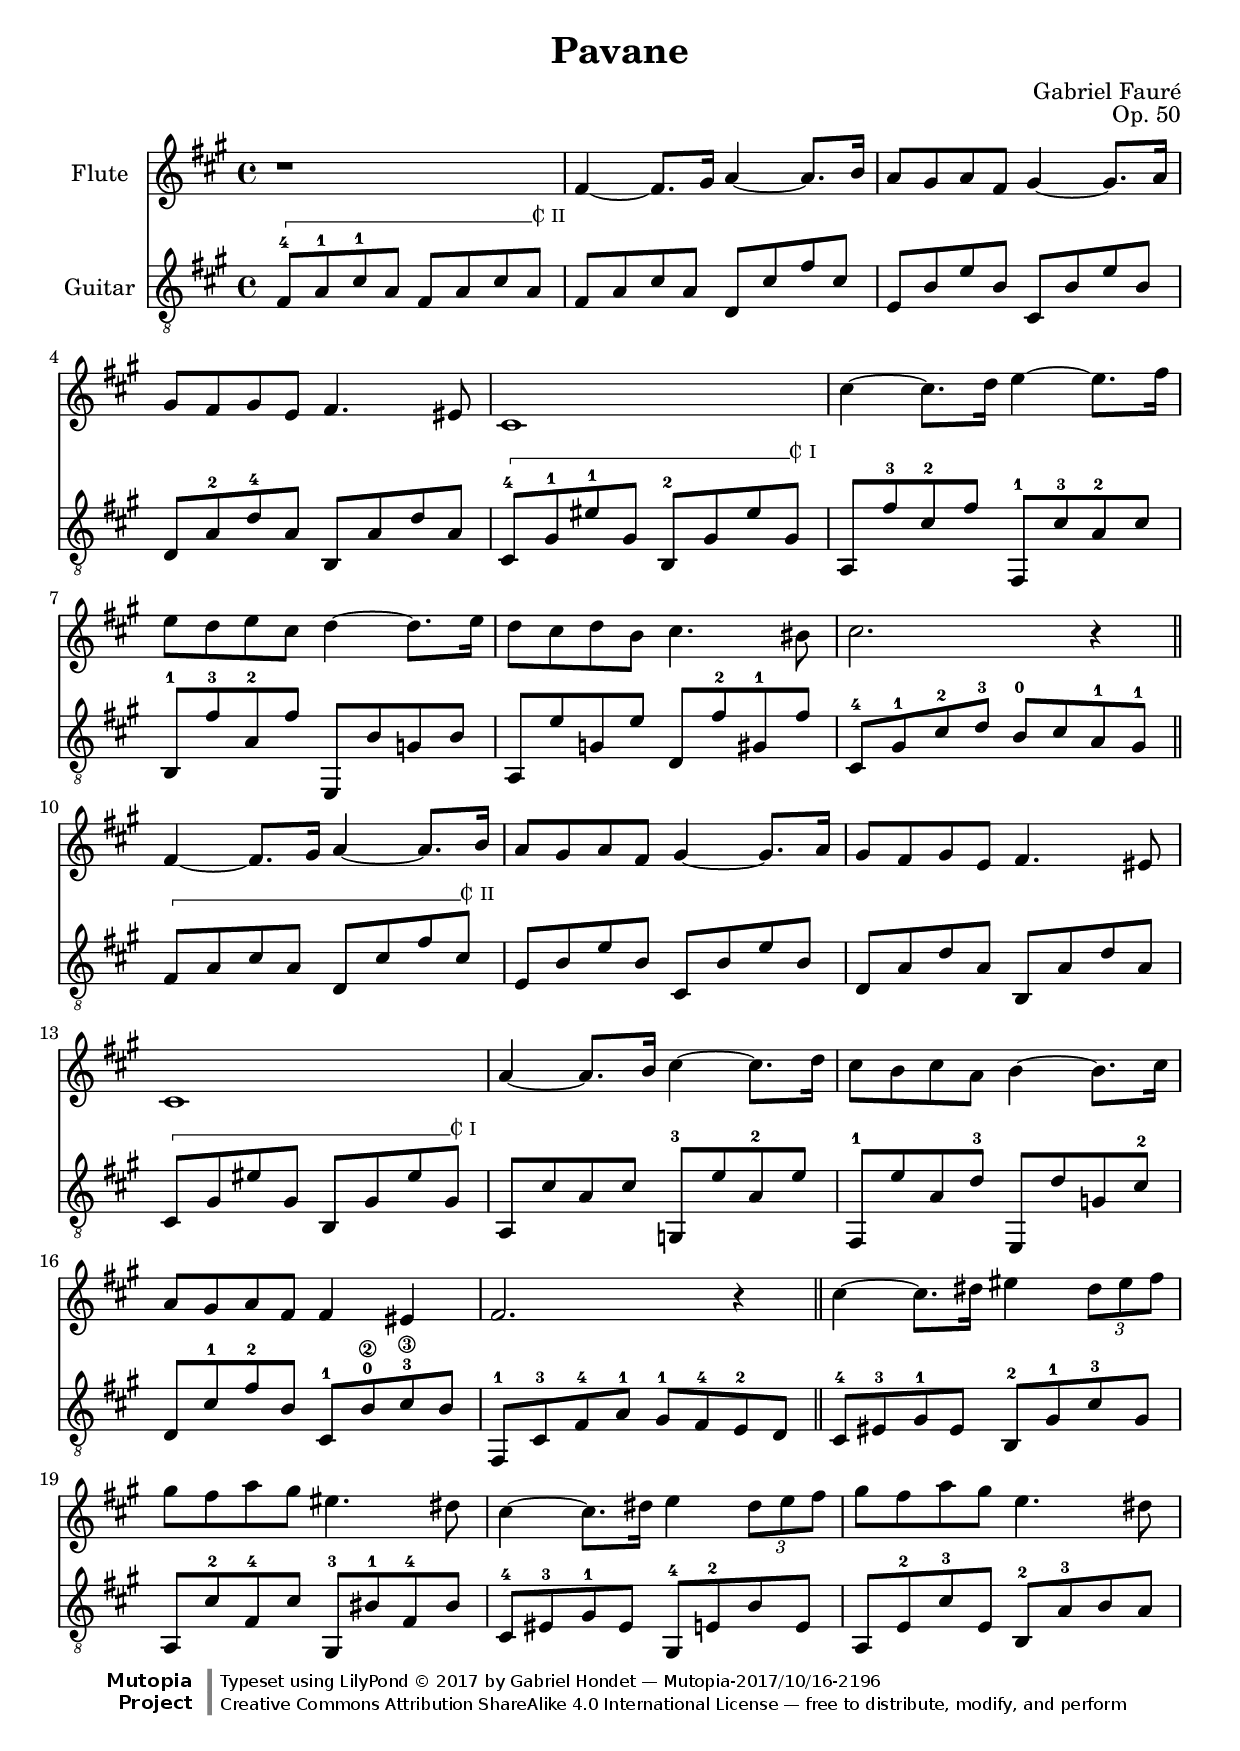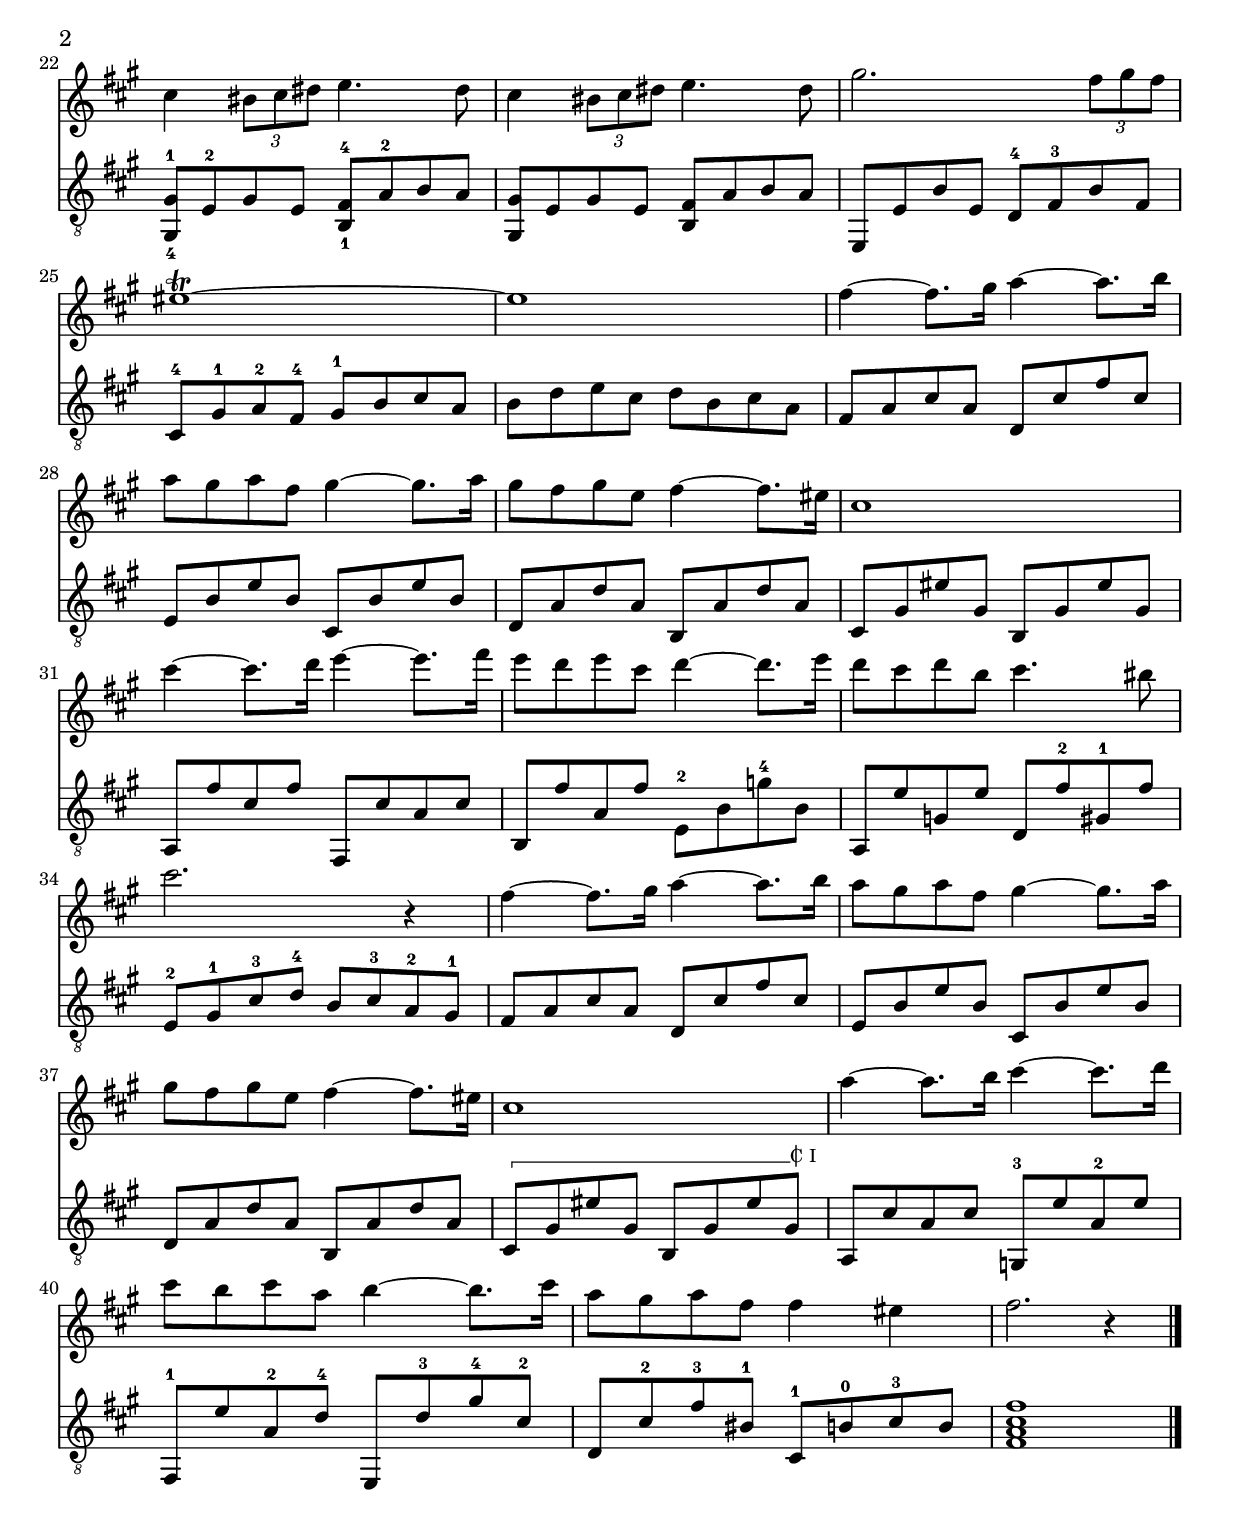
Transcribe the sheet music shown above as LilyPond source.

\version "2.18.2"

%% %%%%%%%  Cut here ----- Start 'bbarred.ly'

%% C with slash -------------------------------
cWithSlash = \markup {
  \combine \roman C \translate #'(0.6 . -0.4) \draw-line #'(0 . 2.0)
}
%% Span -----------------------------------
%% Syntax: \bbarre #"text" { notes } - text = any number of box
bbarre =
#(define-music-function (barre location str music) (string? ly:music?)
                        (let ((elts (extract-named-music music '(NoteEvent EventChord))))
                          (if (pair? elts)
                            (let ((first-element (first elts))
                                  (last-element (last elts)))
                              (set! (ly:music-property first-element 'articulations)
                                (cons (make-music 'TextSpanEvent 'span-direction -1)
                                      (ly:music-property first-element 'articulations)))
                              (set! (ly:music-property last-element 'articulations)
                                (cons (make-music 'TextSpanEvent 'span-direction 1)
                                      (ly:music-property last-element 'articulations))))))
                        #{
                        \once \override TextSpanner.font-size = #-2
                        \once \override TextSpanner.font-shape = #'upright
                        \once \override TextSpanner.staff-padding = #3
                        \once \override TextSpanner.style = #'line
                        \once \override TextSpanner.to-barline = ##f
                        \once \override TextSpanner.bound-details =
                        #`((left
                             (text . ,#{ \markup { \draw-line #'( 0 . -.5) } #})
                             (Y . 0)
                             (padding . 0.25)
                             (attach-dir . -2))
                           (right
                             (text . ,#{ \markup { \cWithSlash #str } #})
                             (Y . 0)
                             (padding . 0.25)
                             (attach-dir . 2)))
                        %% uncomment this line for make full barred
                        % \once  \override TextSpanner.bound-details.left.text =  \markup { "B" #str }
                        $music
                        #})

%% %%%%%%%  Cut here ----- End 'bbarred.ly'


\header{
  title = "Pavane"
  opus = "Op. 50"
  composer = "Gabriel Fauré"
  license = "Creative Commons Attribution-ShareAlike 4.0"
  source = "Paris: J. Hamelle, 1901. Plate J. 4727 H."
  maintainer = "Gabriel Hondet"
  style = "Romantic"
  date = "1887"
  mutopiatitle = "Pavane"
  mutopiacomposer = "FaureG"
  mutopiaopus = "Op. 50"
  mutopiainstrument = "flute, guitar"
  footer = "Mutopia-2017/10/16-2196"
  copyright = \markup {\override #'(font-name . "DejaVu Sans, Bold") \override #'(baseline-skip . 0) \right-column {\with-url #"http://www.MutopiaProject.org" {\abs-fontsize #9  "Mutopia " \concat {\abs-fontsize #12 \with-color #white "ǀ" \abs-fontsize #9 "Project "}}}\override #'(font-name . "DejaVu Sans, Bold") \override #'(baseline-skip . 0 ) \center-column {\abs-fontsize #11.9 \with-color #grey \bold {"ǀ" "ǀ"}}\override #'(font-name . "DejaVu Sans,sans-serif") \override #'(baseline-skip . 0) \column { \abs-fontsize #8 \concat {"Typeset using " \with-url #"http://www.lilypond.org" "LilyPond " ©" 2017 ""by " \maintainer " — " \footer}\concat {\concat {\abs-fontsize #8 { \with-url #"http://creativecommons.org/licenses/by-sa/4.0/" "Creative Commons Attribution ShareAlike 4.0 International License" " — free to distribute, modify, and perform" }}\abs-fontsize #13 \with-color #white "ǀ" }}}
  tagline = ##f
}

flute = {
         r1|
         fis'4~  fis'8. gis'16 a'4~  a'8. b'16|
         a'8 gis' a' fis' gis'4~  gis'8. a'16|
         gis'8 fis' gis' e' fis'4. eis'8|
%5
         cis'1|
         cis''4~  cis''8. d''16 e''4~  e''8. fis''16|
         e''8 d'' e'' cis'' d''4~  d''8. e''16|
         d''8 cis'' d'' b' cis''4. bis'8|
         cis''2. r4\bar "||"
%10
         fis'~  fis'8. gis'16 a'4~  a'8. b'16|
         a'8 gis' a' fis' gis'4~  gis'8. a'16|
         gis'8 fis' gis' e' fis'4. eis'8|
         cis'1|
         a'4~  a'8. b'16 cis''4~  cis''8. d''16|
%15
         cis''8 b' cis'' a' b'4~ b'8. cis''16|
         a'8 gis' a' fis' fis'4 eis'|
         fis'2. r4\bar "||"
         cis''~  cis''8. dis''16 eis''4 \tuplet 3/2 { dis''8 eis'' fis'' }|
         gis'' fis'' a'' gis'' eis''4. dis''8|
%20
         cis''4~  cis''8. dis''16 e''4 \tuplet 3/2 { dis''8 e'' fis'' }|
         gis'' fis'' a'' gis'' e''4. dis''8|
         cis''4 \tuplet 3/2 { bis'8 cis'' dis'' } e''4. dis''8|
         cis''4 \tuplet 3/2 { bis'8 cis'' dis'' } e''4. dis''8|
         gis''2. \tuplet 3/2 { fis''8 gis'' fis'' }|
%25
         eis''1-\trill~ |
         eis''1|
         fis''4~  fis''8. gis''16 a''4~  a''8. b''16|
         a''8 gis'' a'' fis'' gis''4~  gis''8. a''16|
         gis''8 fis'' gis'' e'' fis''4~  fis''8. eis''16|
%30
         cis''1|
         cis'''4~  cis'''8. d'''16 e'''4~  e'''8. fis'''16|
         e'''8 d''' e''' cis''' d'''4~  d'''8. e'''16|
         d'''8 cis''' d''' b'' cis'''4. bis''8|
         cis'''2. r4|
%35
         fis''~  fis''8. gis''16 a''4~  a''8. b''16|
         a''8 gis'' a'' fis'' gis''4~  gis''8. a''16|
         gis''8 fis'' gis'' e'' fis''4~  fis''8. eis''16|
         cis''1|
         a''4~  a''8. b''16 cis'''4~  cis'''8. d'''16|
%40
         cis'''8 b'' cis''' a'' b''4~  b''8. cis'''16|
         a''8 gis'' a'' fis'' fis''4 eis''|
         fis''2. r4\bar "|."
       }


guitar = {
         \bbarre #"II" {fis8-4 a-1 cis'-1 a fis a cis' a} |
         fis a cis' a d cis' fis' cis'|
         e b e' b cis b e' b|
         d a-2 d'-4 a b, a d' a|
%5
         \bbarre #"I" {cis-4 gis-1 eis'-1 gis b,-2 gis eis' gis} |
         a, fis'-3 cis'-2 fis' fis,-1 cis'-3 a-2 cis'|
         b,-1 fis'-3 a-2 fis' e, b g b|
         a, e' g e' d fis'-2 gis-1 fis'|
         cis-4 gis-1 cis'-2 d'-3 b-0 cis' a-1 gis-1|
%10
         \bbarre #"II" {fis a cis' a d cis' fis' cis'} |
         e b e' b cis b e' b|
         d a d' a b, a d' a|
         \bbarre #"I" {cis gis eis' gis b, gis eis' gis} |
         a, cis' a cis' g,-3 e' a-2 e'|
%15
         fis,-1 e' a d'-3 e, d' g cis'-2|
         d cis'-1 fis'-2 b cis-1 b-0\2 cis'-3\3 b |
         fis,8-1 cis-3 fis-4 a-1 gis-1 fis-4 e-2 d|
         cis-4 eis-3 gis-1 eis b,-2 gis-1 cis'-3 gis|
         a, cis'-2 fis-4 cis' gis,-3 bis-1 fis-4 bis|
%20
         cis-4 eis-3 gis-1 eis gis,-4 e-2 b e|
         a, e-2 cis'-3 e b,-2 a-3 b a|
         < gis,-4 gis-1> e-2 gis e < b,-1 fis-4> a-2 b a|
         < gis, gis> e gis e < b, fis> a b a|
         e, e b e d-4 fis-3 b fis|
%25
         cis-4 gis-1 a-2 fis-4 gis-1 b cis' a|
         b d' e' cis' d' b cis' a|
         fis a cis' a d cis' fis' cis'|
         e b e' b cis b e' b|
         d a d' a b, a d' a|
%30
         cis gis eis' gis b, gis eis' gis|
         a, fis' cis' fis' fis, cis' a cis'|
         b, fis' a fis' e-2 b g'-4 b|
         a, e' g e' d fis'-2 gis-1 fis'|
         e-2 gis-1 cis'-3 d'-4 b cis'-3 a-2 gis-1|
%35
         fis a cis' a d cis' fis' cis'|
         e b e' b cis b e' b|
         d a d' a b, a d' a|
         \bbarre #"I" {cis gis eis' gis b, gis eis' gis} |
         a, cis' a cis' g,-3 e' a-2 e'|
%40
         fis,-1 e' a-2 d'-4 e, d'-3 gis'-4 cis'-2|
         d cis'-2 fis'-3 bis-1 cis-1 b-0 cis'-3 b|
%         fis, a b gis a fis gis e|
         < fis a cis' fis' >1
       }
\score {
  <<
    \new Staff \with {
      instrumentName = #"Flute"
      midiInstrument = #"flute"
    } {\clef "treble" \key a \major \flute}
    \new Staff \with {
      instrumentName = #"Guitar"
      midiInstrument = #"acoustic guitar (nylon)"
    } {\clef "treble_8" \key a \major \time 4/4 \guitar}
  >>
  \layout{}
  \midi{}
}
